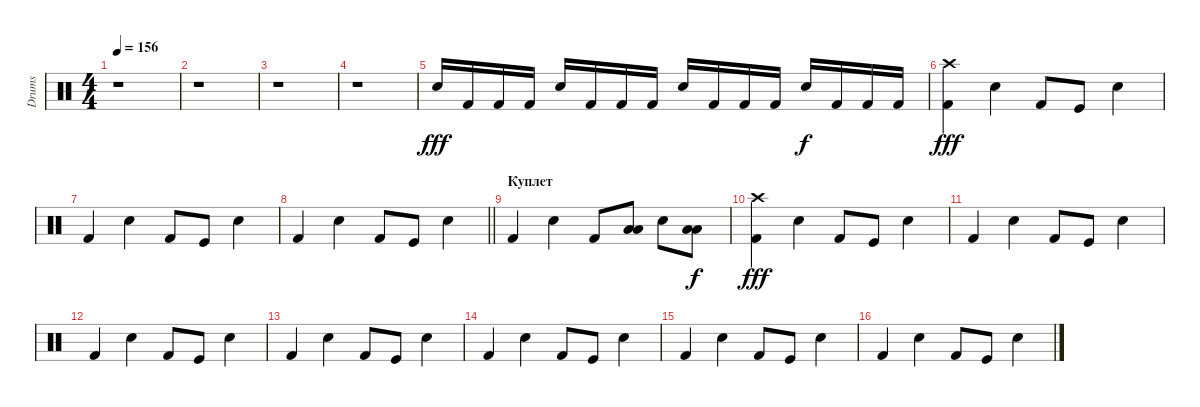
\track ("Drums" "Drums") {instrument percussion}
\staff {score}
\articulation defaults
\ts (4 4)
\tempo 156
\clef neutral
\ks c
r.1{dy fff} |
r.1 |
r.1 |
r.1 |
"Snare (hit) 2".16 "Kick (hit) 2".16 "Kick (hit) 2".16 "Kick (hit) 2".16 "Snare (hit) 2".16 "Kick (hit) 2".16 "Kick (hit) 2".16 "Kick (hit) 2".16 "Snare (hit) 2".16 "Kick (hit) 2".16 "Kick (hit) 2".16 "Kick (hit) 2".16 "Snare (hit) 2".16{dy f} "Kick (hit) 2".16 "Kick (hit) 2".16 "Kick (hit) 2".16 |
("Kick (hit) 2" "Crash high (hit)").4{dy fff} "Snare (hit) 2".4 "Kick (hit) 2".8 "Kick (hit)".8 "Snare (hit) 2".4 |
"Kick (hit) 2".4 "Snare (hit) 2".4 "Kick (hit) 2".8 "Kick (hit)".8 "Snare (hit) 2".4 |
\barLineRight lightlight "Kick (hit) 2".4 "Snare (hit) 2".4 "Kick (hit) 2".8 "Kick (hit)".8 "Snare (hit) 2".4
|
\section ("" "Куплет")
"Kick (hit) 2".4 "Snare (hit) 2".4 "Kick (hit) 2".8 ("Low Tom (hit)" "Low Tom (hit)").8 "Snare (hit) 2".8 ("Low Tom (hit)" "Low Tom (hit)").8{dy f} |
("Kick (hit) 2" "Crash high (hit)").4{dy fff} "Snare (hit) 2".4 "Kick (hit) 2".8 "Kick (hit)".8 "Snare (hit) 2".4 |
"Kick (hit) 2".4 "Snare (hit) 2".4 "Kick (hit) 2".8 "Kick (hit)".8 "Snare (hit) 2".4 |
"Kick (hit) 2".4 "Snare (hit) 2".4 "Kick (hit) 2".8 "Kick (hit)".8 "Snare (hit) 2".4 |
"Kick (hit) 2".4 "Snare (hit) 2".4 "Kick (hit) 2".8 "Kick (hit)".8 "Snare (hit) 2".4 |
"Kick (hit) 2".4 "Snare (hit) 2".4 "Kick (hit) 2".8 "Kick (hit)".8 "Snare (hit) 2".4 |
"Kick (hit) 2".4 "Snare (hit) 2".4 "Kick (hit) 2".8 "Kick (hit)".8 "Snare (hit) 2".4 |
"Kick (hit) 2".4 "Snare (hit) 2".4 "Kick (hit) 2".8 "Kick (hit)".8 "Snare (hit) 2".4
